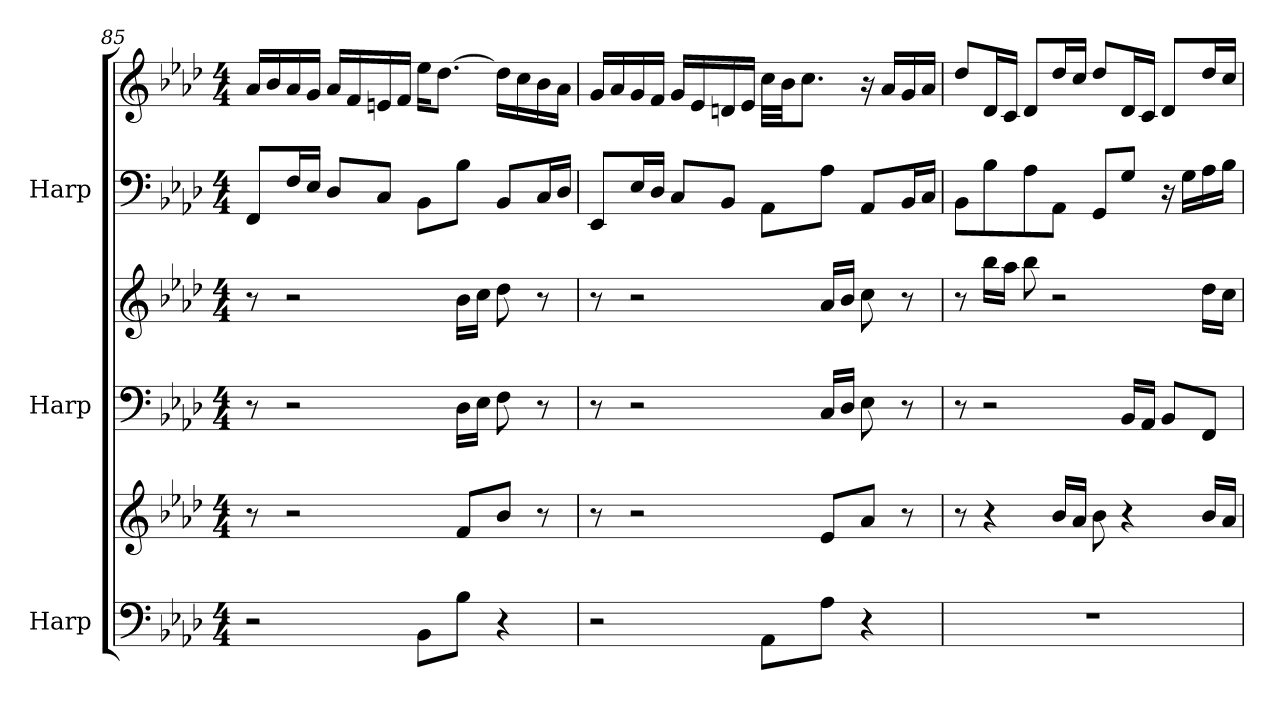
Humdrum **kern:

**kern	**kern	**kern	**kern	**kern	**kern
*part3	*part3	*part2	*part2	*part1	*part1
*staff6	*staff5	*staff4	*staff3	*staff2	*staff1
*I"Harp	*	*I"Harp	*	*I"Harp	*
*I'Hp	*	*I'Hp	*	*I'Hp	*
*clefF4	*clefG2	*clefF4	*clefG2	*clefF4	*clefG2
*k[b-e-a-d-]	*k[b-e-a-d-]	*k[b-e-a-d-]	*k[b-e-a-d-]	*k[b-e-a-d-]	*k[b-e-a-d-]
*M4/4	*M4/4	*M4/4	*M4/4	*M4/4	*M4/4
=85	=85	=85	=85	=85	=85
2r	8r	8r	8r	8FF/L	16a-/LL
.	.	.	.	.	16b-/
.	2r	2r	2r	16F/L	16a-/
.	.	.	.	16E-/JJ	16g/JJ
.	.	.	.	8D-/L	16a-/LL
.	.	.	.	.	16f/
.	.	.	.	8C/J	16en/
.	.	.	.	.	16f/JJ
8BB-\L	.	.	.	8BB-\L	16ee-\KL
.	.	.	.	.	[8.dd-\J
8B-\J	8f/L	16D-\LL	16b-\LL	8B-\J	.
.	.	16E-\JJ	16cc\JJ	.	.
4r	8b-/J	8F\	8dd-\	8BB-/L	16dd-\LL]
.	.	.	.	.	16cc\
.	8r	8r	8r	16C/L	16b-\
.	.	.	.	16D-/JJ	16a-\JJ
!!LO:PB:g=z
=86	=86	=86	=86	=86	=86
2r	8r	8r	8r	8EE-/L	16g/LL
.	.	.	.	.	16a-/
.	2r	2r	2r	16E-/L	16g/
.	.	.	.	16D-/JJ	16f/JJ
.	.	.	.	8C/L	16g/LL
.	.	.	.	.	16e-/
.	.	.	.	8BB-/J	16dn/
.	.	.	.	.	16e-/JJ
8AA-\L	.	.	.	8AA-\L	32cc\LLL
.	.	.	.	.	32b-\JJ
.	.	.	.	.	8.cc\J
8A-\J	8e-/L	16C/LL	16a-/LL	8A-\J	.
.	.	16D-/JJ	16b-/JJ	.	.
4r	8a-/J	8E-\	8cc\	8AA-/L	16r
.	.	.	.	.	16a-/LL
.	8r	8r	8r	16BB-/L	16g/
.	.	.	.	16C/JJ	16a-/JJ
=87	=87	=87	=87	=87	=87
1r	8r	8r	8r	8BB-\L	8dd-/L
.	4r	2r	16bb-\LL	8B-\	16d-/L
.	.	.	16aa-\JJ	.	16c/JJ
.	.	.	8bb-\	8A-\	8d-/L
.	16b-/LL	.	2r	8AA-\J	16dd-/L
.	16a-/JJ	.	.	.	16cc/JJ
.	8b-\	.	.	8GG/L	8dd-/L
.	4r	16BB-/LL	.	8G/J	16d-/L
.	.	16AA-/JJ	.	.	16c/JJ
.	.	8BB-/L	.	16r	8d-/L
.	.	.	.	16G\LL	.
.	16b-/LL	8FF/J	16dd-\LL	16A-\	16dd-/L
.	16a-/JJ	.	16cc\JJ	16B-\JJ	16cc/JJ
=	=	=	=	=	=
*-	*-	*-	*-	*-	*-
